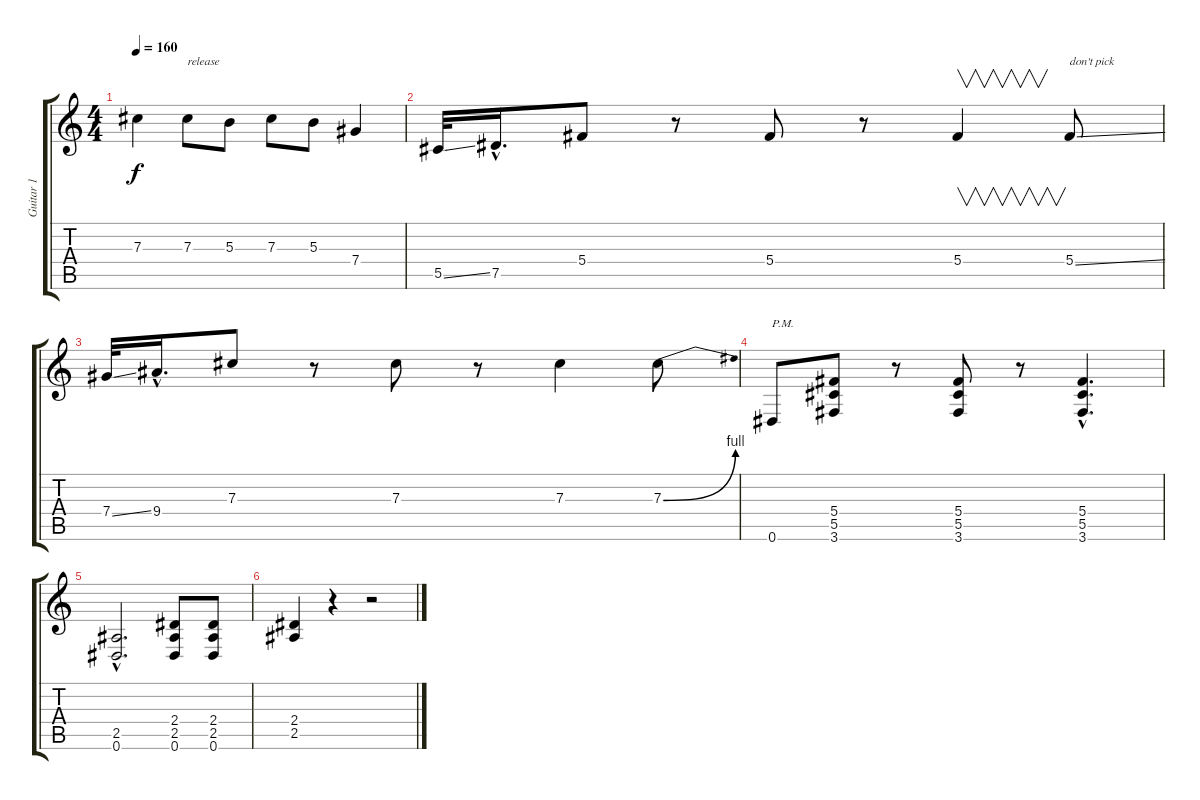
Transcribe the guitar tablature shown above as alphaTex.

\track ("Guitar 1" "Guitar 1") {instrument distortionguitar}
\staff {score tabs}
\tuning (Eb4 Bb3 Gb3 Db3 Ab2 Eb2) {hide}
\ts (4 4)
\tempo 160
\clef g2
\ks c
7.3{t}.4{dy f} 7.3.8{txt "release"} 5.3.8 7.3.8 5.3.8 7.4.4 |
5.5{ss}.32 7.5{hac}.16{d} 5.4.8 r.8 5.4.8 r.8 5.4.4{v} 5.4{ss}.8{txt "don't pick"} |
7.4{ss}.32 9.4{hac}.16{d} 7.3.8 r.8 7.3.8 r.8 7.3.4 7.3{be (bend 0 0 60 4)}.8 |
0.6.8{txt "P.M."} (5.4 5.5 3.6).8 r.8 (5.4 5.5 3.6).8 r.8 (5.4{hac} 5.5{hac} 3.6{hac}).4{d} |
(2.5{hac} 0.6{hac}).2{d} (2.4 2.5 0.6).8 (2.4 2.5 0.6).8 |
(2.4 2.5).4 r.4 r.2
